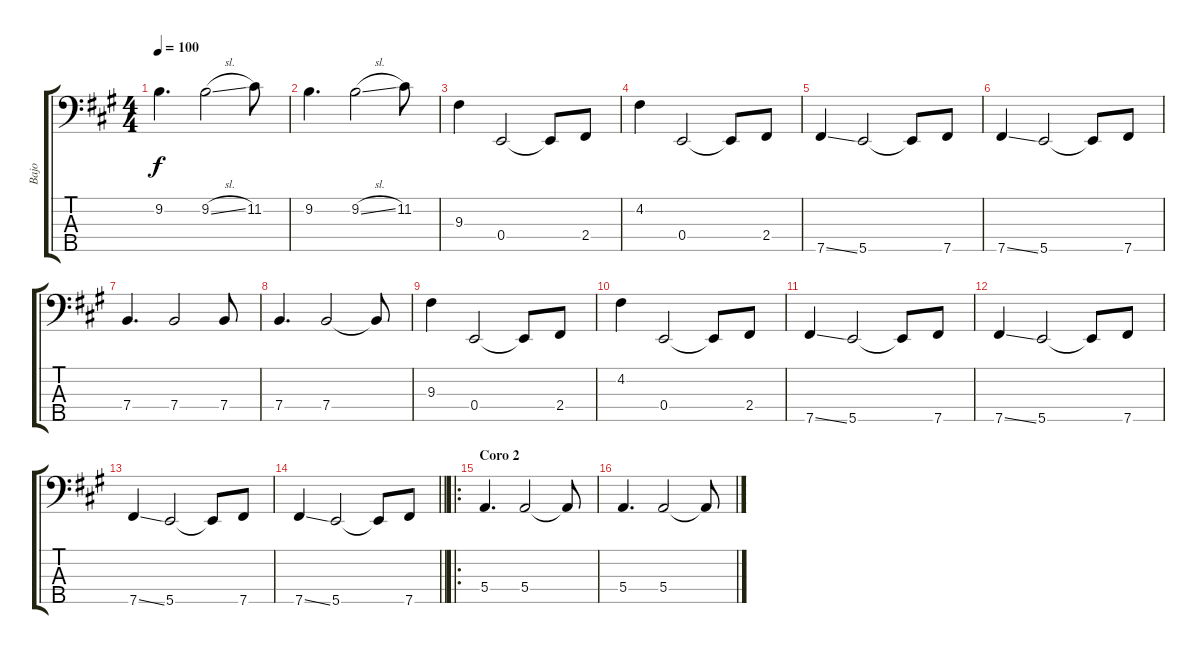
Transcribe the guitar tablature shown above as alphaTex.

\track ("Bajo" "Bajo") {instrument electricbassfinger}
\staff {score tabs}
\tuning (G2 D2 A1 E1 B0) {hide}
\ts (4 4)
\tempo 100
\clef f4
\ks f#minor
9.2.4{d dy f} 9.2{sl}.2 11.2.8 |
9.2.4{d} 9.2{sl}.2 11.2.8 |
9.3.4 0.4.2 0.4{t}.8 2.4.8 |
4.2.4 0.4.2 0.4{t}.8 2.4.8 |
7.5{ss}.4 5.5.2 5.5{t}.8 7.5.8 |
7.5{ss}.4 5.5.2 5.5{t}.8 7.5.8 |
7.4.4{d} 7.4.2 7.4.8 |
7.4.4{d} 7.4.2 7.4{t}.8 |
9.3.4 0.4.2 0.4{t}.8 2.4.8 |
4.2.4 0.4.2 0.4{t}.8 2.4.8 |
7.5{ss}.4 5.5.2 5.5{t}.8 7.5.8 |
7.5{ss}.4 5.5.2 5.5{t}.8 7.5.8 |
7.5{ss}.4 5.5.2 5.5{t}.8 7.5.8 |
\barLineRight lightlight
7.5{ss}.4 5.5.2 5.5{t}.8 7.5.8 |
\ro
\section ("" "Coro 2")
5.4.4{d} 5.4.2 5.4{t}.8 |
5.4.4{d} 5.4.2 5.4{t}.8
